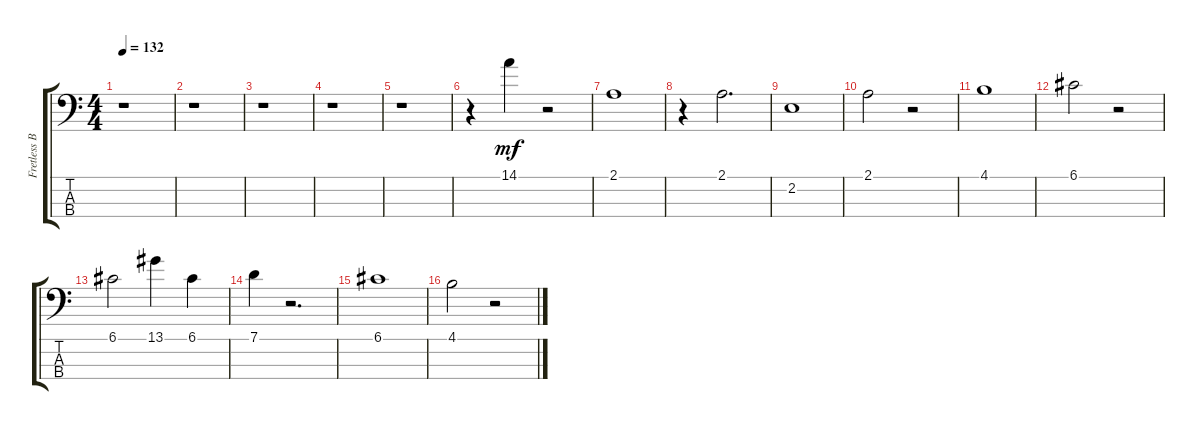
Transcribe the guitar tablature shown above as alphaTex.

\track ("Fretless Bass" "Fretless B") {instrument fretlessbass}
\staff {score tabs}
\tuning (G2 D2 A1 E1) {hide}
\ts (4 4)
\tempo 132
\clef f4
\ks aminor
r.1{dy mf instrument fretlessbass} |
r.1 |
r.1 |
r.1 |
r.1 |
r.4 14.1.4 r.2 |
2.1.1 |
r.4 2.1.2{d} |
2.2.1 |
2.1.2 r.2 |
4.1.1 |
6.1.2 r.2 |
6.1.2 13.1.4 6.1.4 |
7.1.4 r.2{d} |
6.1.1 |
4.1.2 r.2
